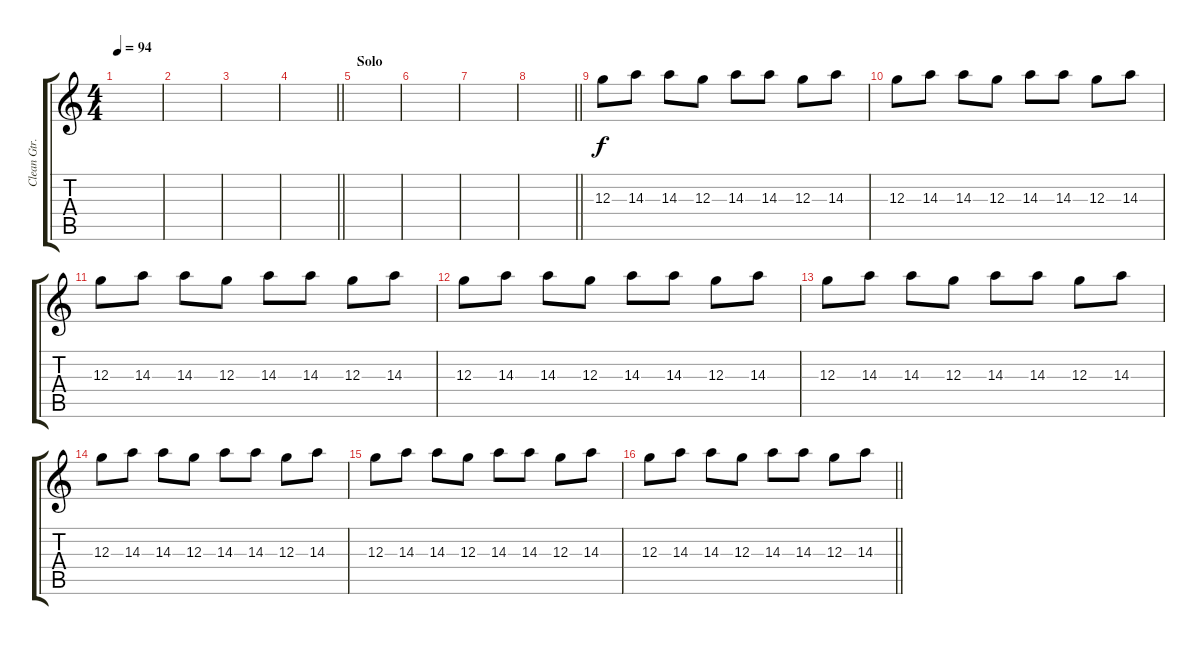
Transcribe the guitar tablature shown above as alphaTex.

\track ("Clean Gtr. 1" "Clean Gtr.") {instrument electricguitarclean}
\staff {score tabs}
\tuning (E4 B3 G3 D3 A2 D2) {hide}
\ts (4 4)
\tempo 94
\clef g2
\ks c
|
|
|
\barLineRight lightlight
|
\section ("" "Solo")
|
|
|
\barLineRight lightlight
|
\section ("" "")
12.3.8 14.3.8 14.3.8 12.3.8 14.3.8 14.3.8 12.3.8 14.3.8 |
12.3.8 14.3.8 14.3.8 12.3.8 14.3.8 14.3.8 12.3.8 14.3.8 |
12.3.8 14.3.8 14.3.8 12.3.8 14.3.8 14.3.8 12.3.8 14.3.8 |
12.3.8 14.3.8 14.3.8 12.3.8 14.3.8 14.3.8 12.3.8 14.3.8 |
12.3.8 14.3.8 14.3.8 12.3.8 14.3.8 14.3.8 12.3.8 14.3.8 |
12.3.8 14.3.8 14.3.8 12.3.8 14.3.8 14.3.8 12.3.8 14.3.8 |
12.3.8 14.3.8 14.3.8 12.3.8 14.3.8 14.3.8 12.3.8 14.3.8 |
\barLineRight lightlight
12.3.8 14.3.8 14.3.8 12.3.8 14.3.8 14.3.8 12.3.8 14.3.8
